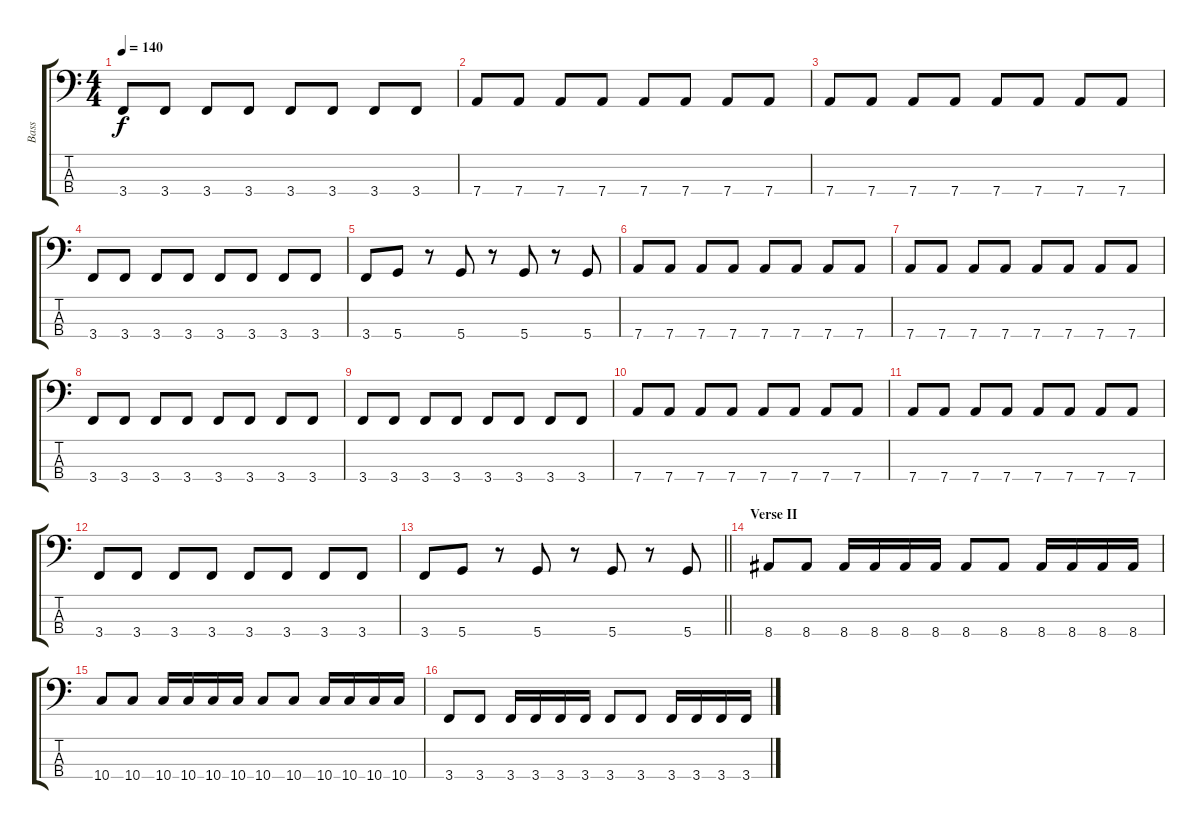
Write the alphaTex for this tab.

\track ("Bass" "Bass") {instrument electricbasspick}
\staff {score tabs}
\tuning (G2 D2 A1 D1) {hide}
\ts (4 4)
\tempo 140
\clef f4
\ks c
3.4.8{dy f} 3.4.8 3.4.8 3.4.8 3.4.8 3.4.8 3.4.8 3.4.8 |
7.4.8 7.4.8 7.4.8 7.4.8 7.4.8 7.4.8 7.4.8 7.4.8 |
7.4.8 7.4.8 7.4.8 7.4.8 7.4.8 7.4.8 7.4.8 7.4.8 |
3.4.8 3.4.8 3.4.8 3.4.8 3.4.8 3.4.8 3.4.8 3.4.8 |
3.4.8 5.4.8 r.8 5.4.8 r.8 5.4.8 r.8 5.4.8 |
7.4.8 7.4.8 7.4.8 7.4.8 7.4.8 7.4.8 7.4.8 7.4.8 |
7.4.8 7.4.8 7.4.8 7.4.8 7.4.8 7.4.8 7.4.8 7.4.8 |
3.4.8 3.4.8 3.4.8 3.4.8 3.4.8 3.4.8 3.4.8 3.4.8 |
3.4.8 3.4.8 3.4.8 3.4.8 3.4.8 3.4.8 3.4.8 3.4.8 |
7.4.8 7.4.8 7.4.8 7.4.8 7.4.8 7.4.8 7.4.8 7.4.8 |
7.4.8 7.4.8 7.4.8 7.4.8 7.4.8 7.4.8 7.4.8 7.4.8 |
3.4.8 3.4.8 3.4.8 3.4.8 3.4.8 3.4.8 3.4.8 3.4.8 |
\barLineRight lightlight
3.4.8 5.4.8 r.8 5.4.8 r.8 5.4.8 r.8 5.4.8 |
\section ("" "Verse II")
8.4.8 8.4.8 8.4.16 8.4.16 8.4.16 8.4.16 8.4.8 8.4.8 8.4.16 8.4.16 8.4.16 8.4.16 |
10.4.8 10.4.8 10.4.16 10.4.16 10.4.16 10.4.16 10.4.8 10.4.8 10.4.16 10.4.16 10.4.16 10.4.16 |
3.4.8 3.4.8 3.4.16 3.4.16 3.4.16 3.4.16 3.4.8 3.4.8 3.4.16 3.4.16 3.4.16 3.4.16
